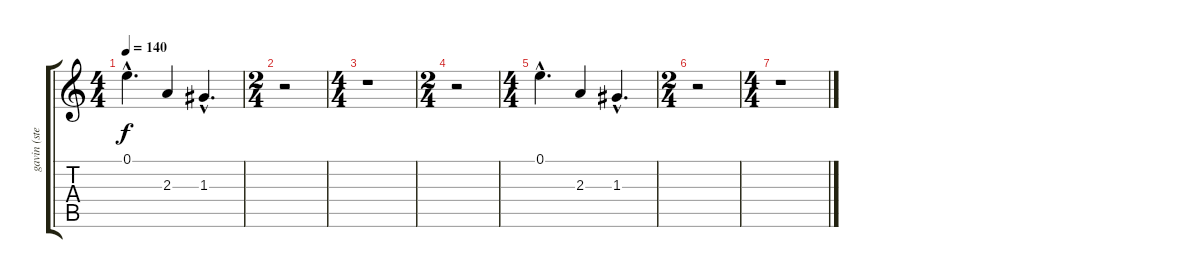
\track ("gavin (steel guitar)" "gavin (ste") {instrument overdrivenguitar}
\staff {score tabs}
\tuning (E4 B3 G3 D3 A2 E2) {hide}
\ts (4 4)
\tempo 140
\clef g2
\ks c
0.1{hac}.4{d dy f} 2.3.4 1.3{hac}.4{d} |
\ts (2 4)
r.2 |
\ts (4 4)
r.1 |
\ts (2 4)
r.2 |
\ts (4 4)
0.1{hac}.4{d} 2.3.4 1.3{hac}.4{d} |
\ts (2 4)
r.2 |
\ts (4 4)
r.1
